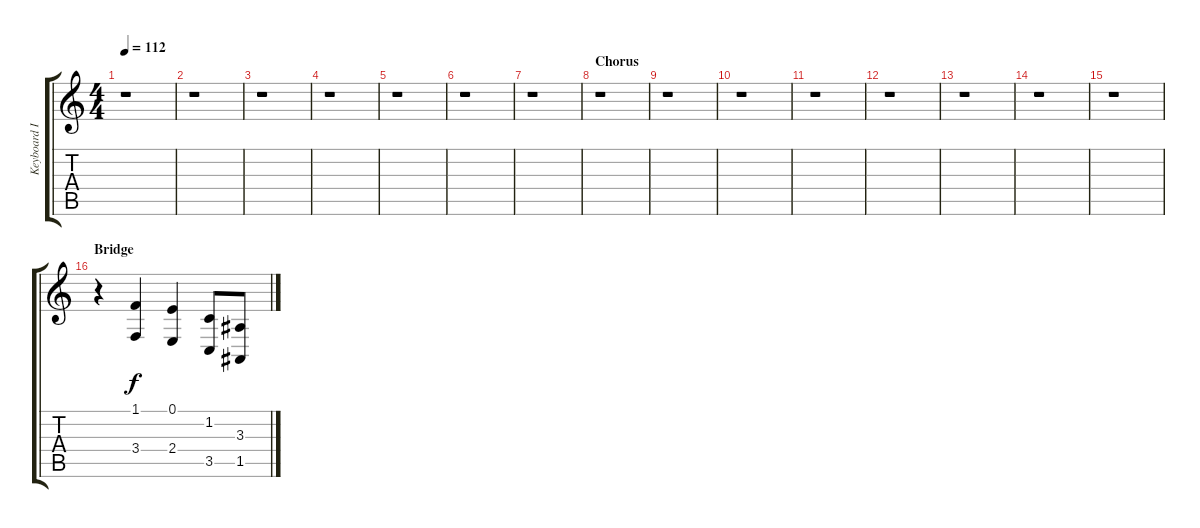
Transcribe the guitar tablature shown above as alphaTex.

\track ("Keyboard Interludes" "Keyboard I") {instrument lead1square}
\staff {score tabs}
\tuning (E4 B3 G3 D3 A2 E2) {hide}
\ts (4 4)
\tempo 112
\clef g2
\ks c
r.1{dy f} |
r.1 |
r.1 |
r.1 |
r.1 |
r.1 |
r.1 |
\section ("" "Chorus")
r.1 |
r.1 |
r.1 |
r.1 |
r.1 |
r.1 |
r.1 |
r.1 |
\section ("" "Bridge")
r.4 (1.1 3.4).4 (0.1 2.4).4 (1.2 3.5).8 (3.3 1.5).8
